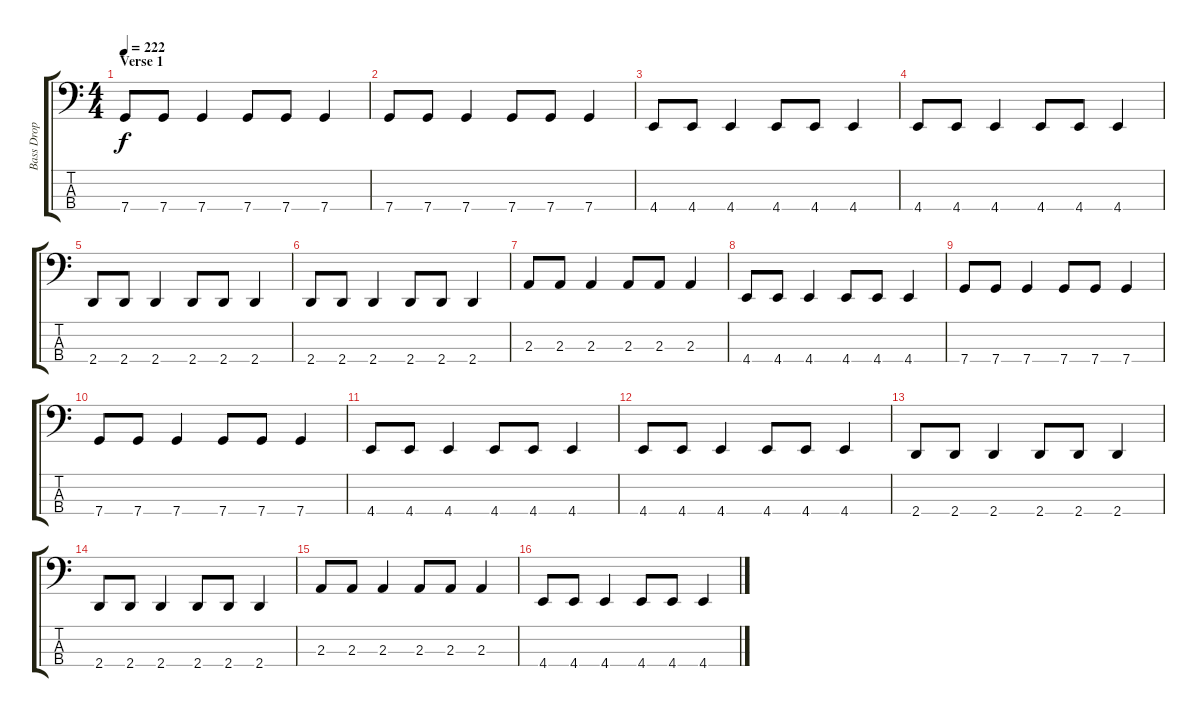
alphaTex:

\track ("Bass Drop C" "Bass Drop ") {instrument electricbasspick}
\staff {score tabs}
\tuning (F2 C2 G1 C1) {hide}
\ts (4 4)
\section ("" "Verse 1")
\tempo 222
\clef f4
\ks c
7.4.8{dy f} 7.4.8 7.4.4 7.4.8 7.4.8 7.4.4 |
7.4.8 7.4.8 7.4.4 7.4.8 7.4.8 7.4.4 |
4.4.8 4.4.8 4.4.4 4.4.8 4.4.8 4.4.4 |
4.4.8 4.4.8 4.4.4 4.4.8 4.4.8 4.4.4 |
2.4.8 2.4.8 2.4.4 2.4.8 2.4.8 2.4.4 |
2.4.8 2.4.8 2.4.4 2.4.8 2.4.8 2.4.4 |
2.3.8 2.3.8 2.3.4 2.3.8 2.3.8 2.3.4 |
4.4.8 4.4.8 4.4.4 4.4.8 4.4.8 4.4.4 |
7.4.8 7.4.8 7.4.4 7.4.8 7.4.8 7.4.4 |
7.4.8 7.4.8 7.4.4 7.4.8 7.4.8 7.4.4 |
4.4.8 4.4.8 4.4.4 4.4.8 4.4.8 4.4.4 |
4.4.8 4.4.8 4.4.4 4.4.8 4.4.8 4.4.4 |
2.4.8 2.4.8 2.4.4 2.4.8 2.4.8 2.4.4 |
2.4.8 2.4.8 2.4.4 2.4.8 2.4.8 2.4.4 |
2.3.8 2.3.8 2.3.4 2.3.8 2.3.8 2.3.4 |
4.4.8 4.4.8 4.4.4 4.4.8 4.4.8 4.4.4
